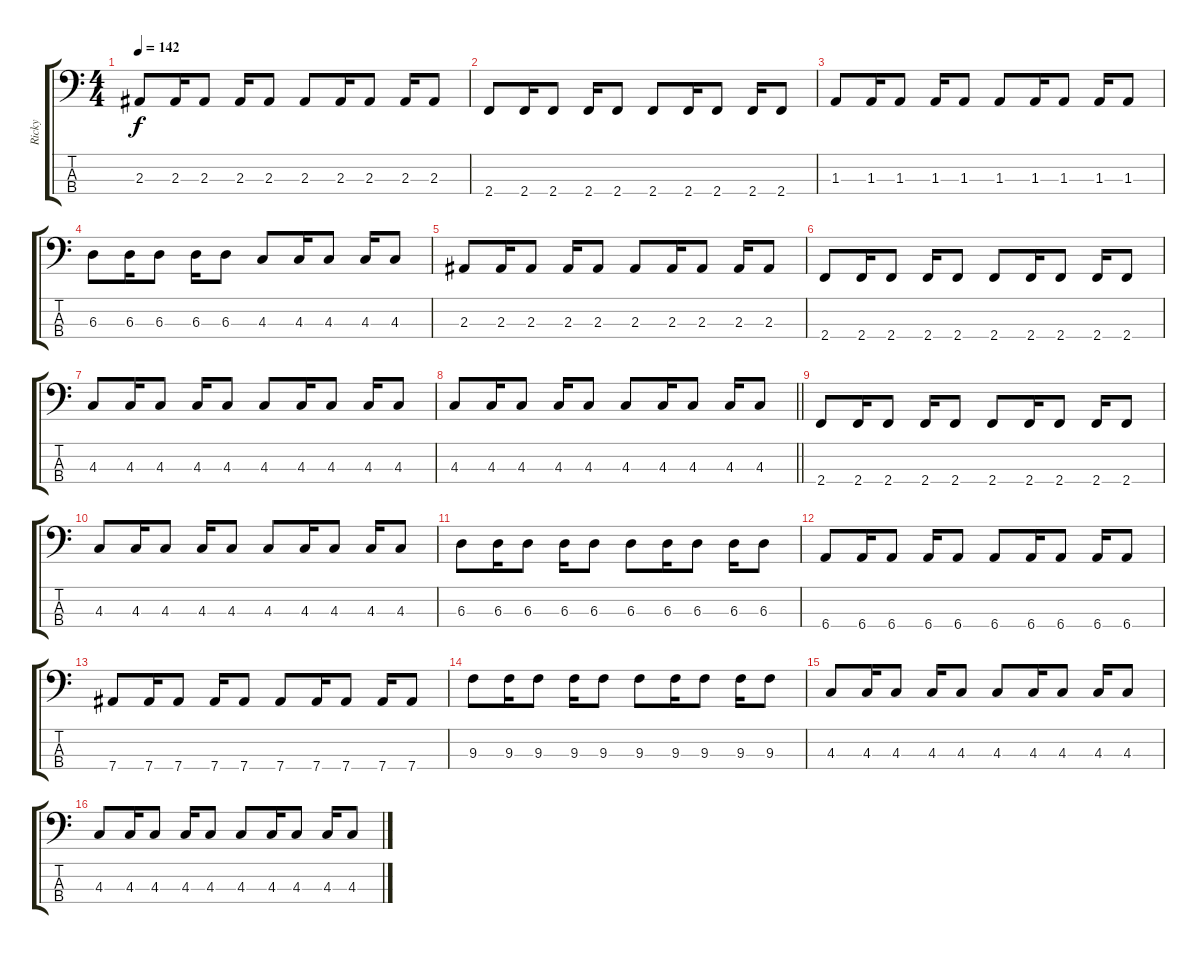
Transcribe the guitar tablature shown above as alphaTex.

\track ("Ricky" "Ricky") {instrument electricbasspick}
\staff {score tabs}
\tuning (Gb2 Db2 Ab1 Eb1) {hide}
\ts (4 4)
\tempo 142
\clef f4
\ks c
2.3.8{dy f} 2.3.16 2.3.8 2.3.16 2.3.8 2.3.8 2.3.16 2.3.8 2.3.16 2.3.8 |
2.4.8 2.4.16 2.4.8 2.4.16 2.4.8 2.4.8 2.4.16 2.4.8 2.4.16 2.4.8 |
1.3.8 1.3.16 1.3.8 1.3.16 1.3.8 1.3.8 1.3.16 1.3.8 1.3.16 1.3.8 |
6.3.8 6.3.16 6.3.8 6.3.16 6.3.8 4.3.8 4.3.16 4.3.8 4.3.16 4.3.8 |
2.3.8 2.3.16 2.3.8 2.3.16 2.3.8 2.3.8 2.3.16 2.3.8 2.3.16 2.3.8 |
2.4.8 2.4.16 2.4.8 2.4.16 2.4.8 2.4.8 2.4.16 2.4.8 2.4.16 2.4.8 |
4.3.8 4.3.16 4.3.8 4.3.16 4.3.8 4.3.8 4.3.16 4.3.8 4.3.16 4.3.8 |
\barLineRight lightlight
4.3.8 4.3.16 4.3.8 4.3.16 4.3.8 4.3.8 4.3.16 4.3.8 4.3.16 4.3.8 |
\section ("" "")
2.4.8 2.4.16 2.4.8 2.4.16 2.4.8 2.4.8 2.4.16 2.4.8 2.4.16 2.4.8 |
4.3.8 4.3.16 4.3.8 4.3.16 4.3.8 4.3.8 4.3.16 4.3.8 4.3.16 4.3.8 |
6.3.8 6.3.16 6.3.8 6.3.16 6.3.8 6.3.8 6.3.16 6.3.8 6.3.16 6.3.8 |
6.4.8 6.4.16 6.4.8 6.4.16 6.4.8 6.4.8 6.4.16 6.4.8 6.4.16 6.4.8 |
7.4.8 7.4.16 7.4.8 7.4.16 7.4.8 7.4.8 7.4.16 7.4.8 7.4.16 7.4.8 |
9.3.8 9.3.16 9.3.8 9.3.16 9.3.8 9.3.8 9.3.16 9.3.8 9.3.16 9.3.8 |
4.3.8 4.3.16 4.3.8 4.3.16 4.3.8 4.3.8 4.3.16 4.3.8 4.3.16 4.3.8 |
4.3.8 4.3.16 4.3.8 4.3.16 4.3.8 4.3.8 4.3.16 4.3.8 4.3.16 4.3.8
